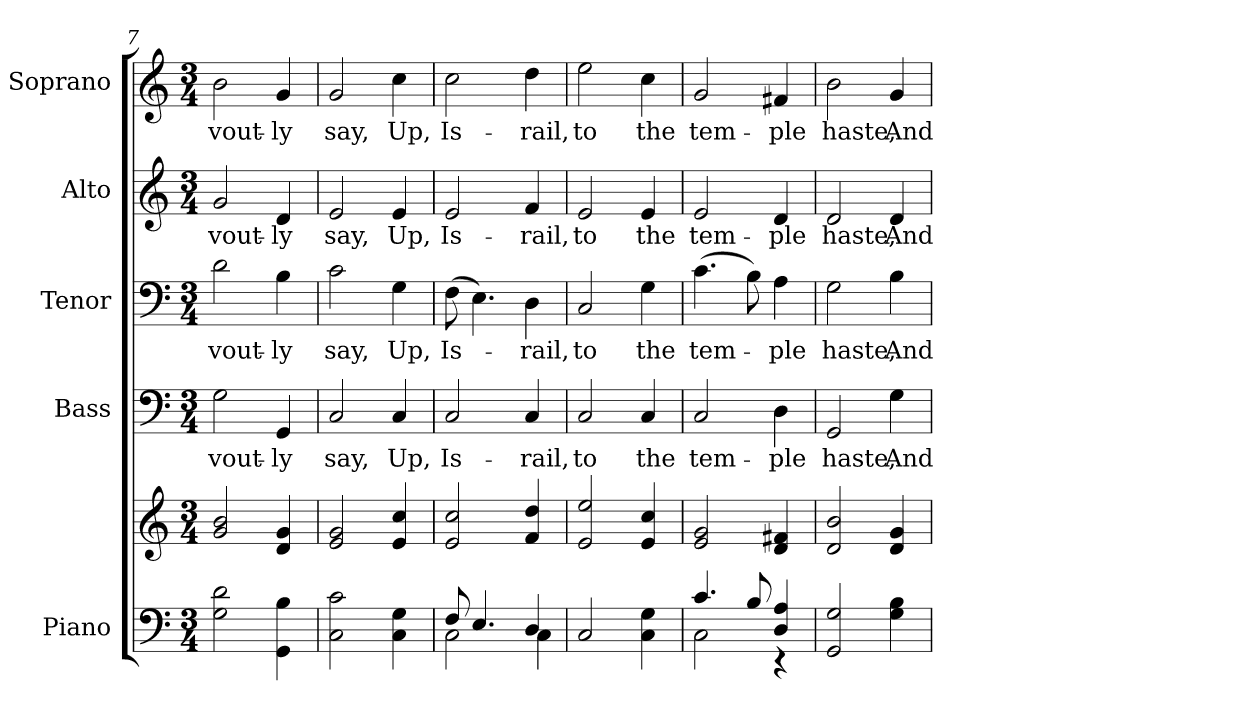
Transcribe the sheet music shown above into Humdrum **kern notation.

**kern	**kern	**kern	**text	**kern	**text	**kern	**text	**kern	**text
*part5	*part5	*part4	*part4	*part3	*part3	*part2	*part2	*part1	*part1
*staff6	*staff5	*staff4	*staff4	*staff3	*staff3	*staff2	*staff2	*staff1	*staff1
*I"Piano	*	*I"Bass	*	*I"Tenor	*	*I"Alto	*	*I"Soprano	*
*I'Pno.	*	*I'B.	*	*I'T.	*	*I'A.	*	*I'S.	*
*clefF4	*clefG2	*clefF4	*	*clefF4	*	*clefG2	*	*clefG2	*
*k[]	*k[]	*k[]	*	*k[]	*	*k[]	*	*k[]	*
*C:	*C:	*C:	*	*C:	*	*C:	*	*C:	*
*M3/4	*M3/4	*M3/4	*	*M3/4	*	*M3/4	*	*M3/4	*
=7	=7	=7	=7	=7	=7	=7	=7	=7	=7
!	!	!	!LO:LY:b:color=#000000	!	!	!	!	!	!
!	!	!	!	!	!LO:LY:b:color=#000000	!	!	!	!
!	!	!	!	!	!	!	!LO:LY:b:color=#000000	!	!
!	!	!	!	!	!	!	!	!	!LO:LY:b:color=#000000
2Gi\ 2di	2gi/ 2bi	2Gi\	-vout-	2di\	-vout-	2gi/	-vout-	2bi\	-vout-
!	!	!	!LO:LY:b:color=#000000	!	!	!	!	!	!
!	!	!	!	!	!LO:LY:b:color=#000000	!	!	!	!
!	!	!	!	!	!	!	!LO:LY:b:color=#000000	!	!
!	!	!	!	!	!	!	!	!	!LO:LY:b:color=#000000
4GGi\ 4Bi	4di/ 4gi	4GGi/	-ly	4Bi\	-ly	4di/	-ly	4gi/	-ly
=8	=8	=8	=8	=8	=8	=8	=8	=8	=8
!	!	!	!LO:LY:b:color=#000000	!	!	!	!	!	!
!	!	!	!	!	!LO:LY:b:color=#000000	!	!	!	!
!	!	!	!	!	!	!	!LO:LY:b:color=#000000	!	!
!	!	!	!	!	!	!	!	!	!LO:LY:b:color=#000000
2Ci\ 2ci	2ei/ 2gi	2Ci/	say,	2ci\	say,	2ei/	say,	2gi/	say,
!	!	!	!LO:LY:b:color=#000000	!	!	!	!	!	!
!	!	!	!	!	!LO:LY:b:color=#000000	!	!	!	!
!	!	!	!	!	!	!	!LO:LY:b:color=#000000	!	!
!	!	!	!	!	!	!	!	!	!LO:LY:b:color=#000000
4Ci\ 4Gi	4ei/ 4cci	4Ci/	Up,	4Gi\	Up,	4ei/	Up,	4cci\	Up,
!!LO:PB:g=z
=9	=9	=9	=9	=9	=9	=9	=9	=9	=9
*^	*	*	*	*	*	*	*	*	*
!	!	!	!	!LO:LY:b:color=#000000	!	!	!	!	!	!
!	!	!	!	!	!	!LO:LY:b:color=#000000	!	!	!	!
!	!	!	!	!	!	!	!	!LO:LY:b:color=#000000	!	!
!	!	!	!	!	!	!	!	!	!	!LO:LY:b:color=#000000
8Fi/	2Ci\	2ei/ 2cci	2Ci/	Is-	(8Fi\	Is-	2ei/	Is-	2cci\	Is-
4.Ei/	.	.	.	.	4.Ei\)	.	.	.	.	.
!	!	!	!	!LO:LY:b:color=#000000	!	!	!	!	!	!
!	!	!	!	!	!	!LO:LY:b:color=#000000	!	!	!	!
!	!	!	!	!	!	!	!	!LO:LY:b:color=#000000	!	!
!	!	!	!	!	!	!	!	!	!	!LO:LY:b:color=#000000
4Di/	4Ci\	4fi/ 4ddi	4Ci/	-rail,	4Di\	-rail,	4fi/	-rail,	4ddi\	-rail,
*v	*v	*	*	*	*	*	*	*	*	*
=10	=10	=10	=10	=10	=10	=10	=10	=10	=10
*^	*	*	*	*	*	*	*	*	*
!	!	!	!	!LO:LY:b:color=#000000	!	!	!	!	!	!
*v	*v	*	*	*	*	*	*	*	*	*
*^	*	*	*	*	*	*	*	*	*
!	!	!	!	!	!	!LO:LY:b:color=#000000	!	!	!	!
*v	*v	*	*	*	*	*	*	*	*	*
*^	*	*	*	*	*	*	*	*	*
!	!	!	!	!	!	!	!	!LO:LY:b:color=#000000	!	!
*v	*v	*	*	*	*	*	*	*	*	*
*^	*	*	*	*	*	*	*	*	*
!	!	!	!	!	!	!	!	!	!	!LO:LY:b:color=#000000
*v	*v	*	*	*	*	*	*	*	*	*
2Ci/	2ei/ 2eei	2Ci/	to	2Ci/	to	2ei/	to	2eei\	to
!	!	!	!LO:LY:b:color=#000000	!	!	!	!	!	!
!	!	!	!	!	!LO:LY:b:color=#000000	!	!	!	!
!	!	!	!	!	!	!	!LO:LY:b:color=#000000	!	!
!	!	!	!	!	!	!	!	!	!LO:LY:b:color=#000000
4Ci\ 4Gi	4ei/ 4cci	4Ci/	the	4Gi\	the	4ei/	the	4cci\	the
=11	=11	=11	=11	=11	=11	=11	=11	=11	=11
*^	*	*	*	*	*	*	*	*	*
!	!	!	!	!LO:LY:b:color=#000000	!	!	!	!	!	!
!	!	!	!	!	!	!LO:LY:b:color=#000000	!	!	!	!
!	!	!	!	!	!	!	!	!LO:LY:b:color=#000000	!	!
!	!	!	!	!	!	!	!	!	!	!LO:LY:b:color=#000000
4.ci/	2Ci\	2ei/ 2gi	2Ci/	tem-	(4.ci\	tem-	2ei/	tem-	2gi/	tem-
8Bi/	.	.	.	.	8Bi\)	.	.	.	.	.
!	!	!	!	!LO:LY:b:color=#000000	!	!	!	!	!	!
!	!	!	!	!	!	!LO:LY:b:color=#000000	!	!	!	!
!	!	!	!	!	!	!	!	!LO:LY:b:color=#000000	!	!
!	!	!	!	!	!	!	!	!	!	!LO:LY:b:color=#000000
4Di/ 4Ai	4r	4di/ 4f#Xi	4Di\	-ple	4Ai\	-ple	4di/	-ple	4f#Xi/	-ple
*v	*v	*	*	*	*	*	*	*	*	*
=12	=12	=12	=12	=12	=12	=12	=12	=12	=12
*^	*	*	*	*	*	*	*	*	*
!	!	!	!	!LO:LY:b:color=#000000	!	!	!	!	!	!
*v	*v	*	*	*	*	*	*	*	*	*
*^	*	*	*	*	*	*	*	*	*
!	!	!	!	!	!	!LO:LY:b:color=#000000	!	!	!	!
*v	*v	*	*	*	*	*	*	*	*	*
*^	*	*	*	*	*	*	*	*	*
!	!	!	!	!	!	!	!	!LO:LY:b:color=#000000	!	!
*v	*v	*	*	*	*	*	*	*	*	*
*^	*	*	*	*	*	*	*	*	*
!	!	!	!	!	!	!	!	!	!	!LO:LY:b:color=#000000
*v	*v	*	*	*	*	*	*	*	*	*
2GGi/ 2Gi	2di/ 2bi	2GGi/	haste,	2Gi\	haste,	2di/	haste,	2bi\	haste,
!	!	!	!LO:LY:b:color=#000000	!	!	!	!	!	!
!	!	!	!	!	!LO:LY:b:color=#000000	!	!	!	!
!	!	!	!	!	!	!	!LO:LY:b:color=#000000	!	!
!	!	!	!	!	!	!	!	!	!LO:LY:b:color=#000000
4Gi\ 4Bi	4di/ 4gi	4Gi\	And	4Bi\	And	4di/	And	4gi/	And
=	=	=	=	=	=	=	=	=	=
*-	*-	*-	*-	*-	*-	*-	*-	*-	*-
